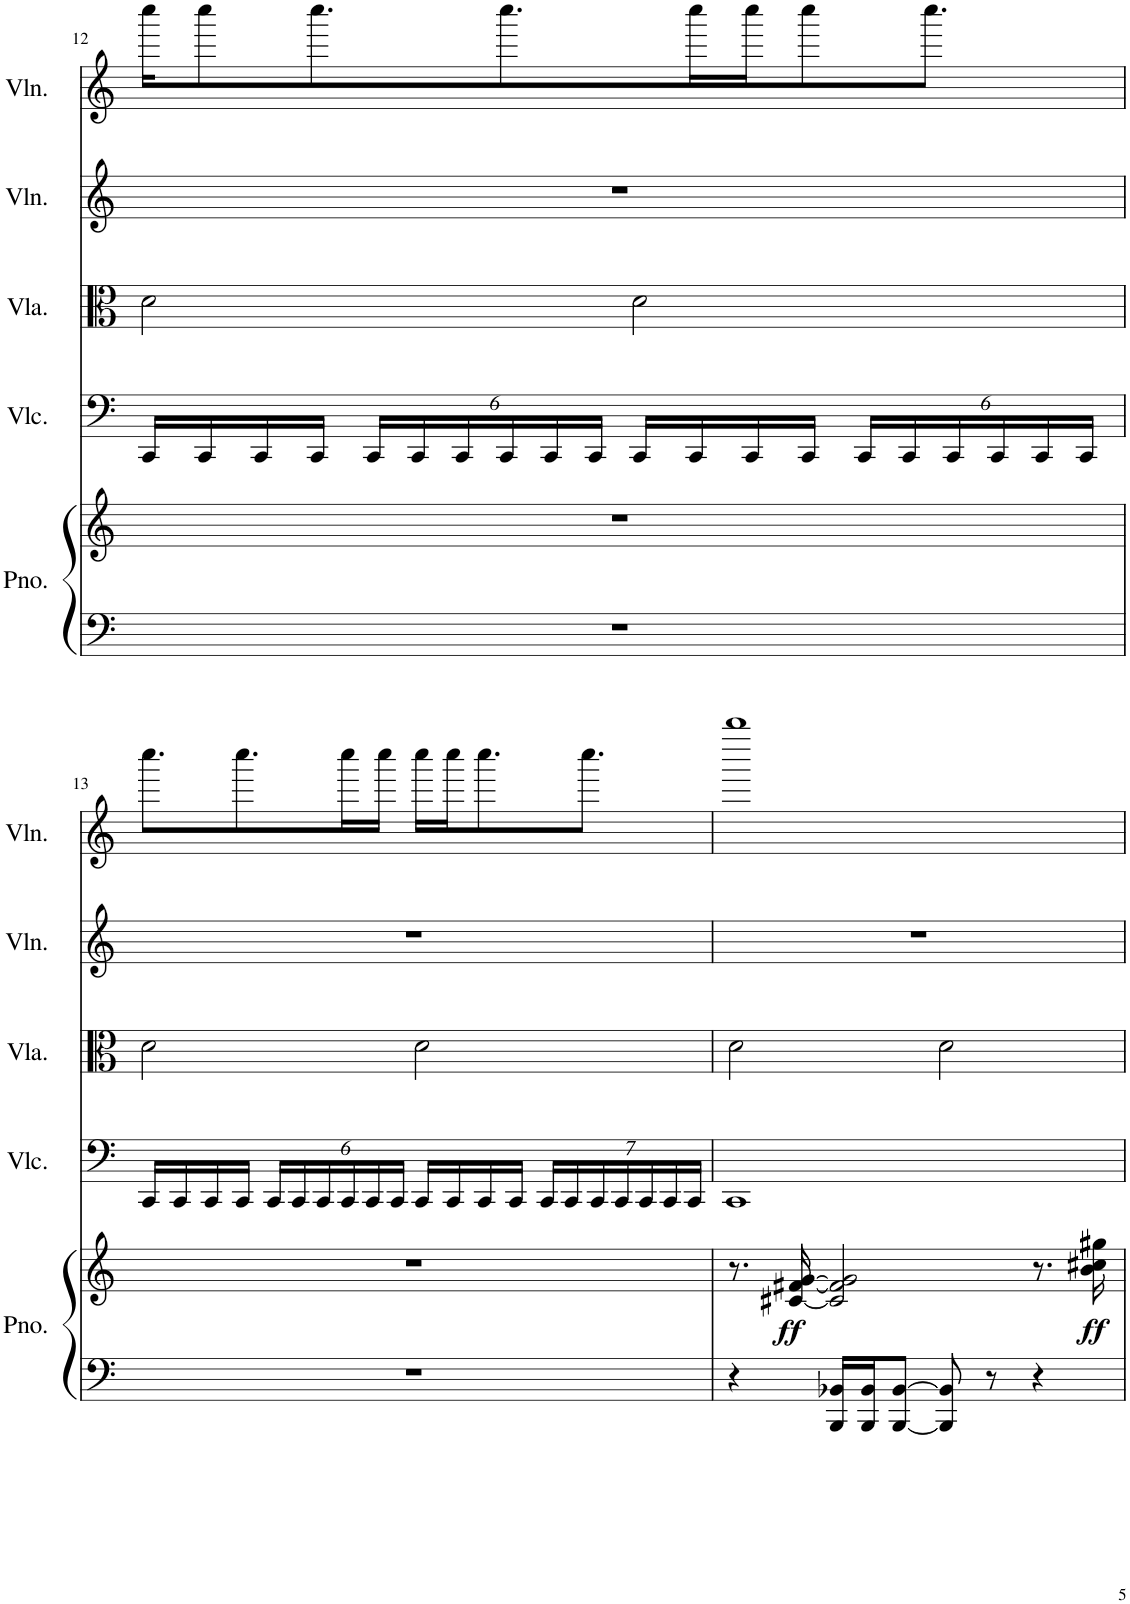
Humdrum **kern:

**kern	**kern	**dynam	**kern	**kern	**kern	**kern
*part5	*part5	*part5	*part4	*part3	*part2	*part1
*staff6	*staff5	*staff5/6	*staff4	*staff3	*staff2	*staff1
*I"Piano	*	*	*I"Violoncello	*I"Viola	*I"Violin	*I"Violin
*I'Pno.	*	*	*I'Vlc.	*I'Vla.	*I'Vln.	*I'Vln.
!!LO:PB:g=z
*clefF4	*clefG2	*	*clefF4	*clefC3	*clefG2	*clefG2
*k[]	*k[]	*	*k[]	*k[]	*k[]	*k[]
*M4/4	*M4/4	*	*M4/4	*M4/4	*M4/4	*M4/4
=12	=12	=12	=12	=12	=12	=12
1r	1r	.	16CC/LL	2d\	1r	16cccc\KL
.	.	.	16CC/	.	.	8cccc\
.	.	.	16CC/	.	.	.
.	.	.	16CC/JJ	.	.	8.cccc\
*	*	*	*Xbrackettup	*	*	*
.	.	.	24CC/LL	.	.	.
.	.	.	24CC/	.	.	.
.	.	.	24CC/	.	.	.
.	.	.	24CC/	.	.	8.cccc\
.	.	.	24CC/	.	.	.
.	.	.	24CC/JJ	.	.	.
.	.	.	16CC/LL	2d\	.	.
.	.	.	16CC/	.	.	16cccc\L
.	.	.	16CC/	.	.	16cccc\J
.	.	.	16CC/JJ	.	.	8cccc\
.	.	.	24CC/LL	.	.	.
.	.	.	24CC/	.	.	.
.	.	.	.	.	.	8.cccc\J
.	.	.	24CC/	.	.	.
.	.	.	24CC/	.	.	.
.	.	.	24CC/	.	.	.
.	.	.	24CC/JJ	.	.	.
!!LO:LB:g=z
=13	=13	=13	=13	=13	=13	=13
1r	1r	.	16CC/LL	2d\	1r	8.cccc\L
.	.	.	16CC/	.	.	.
.	.	.	16CC/	.	.	.
.	.	.	16CC/JJ	.	.	8.cccc\
.	.	.	24CC/LL	.	.	.
.	.	.	24CC/	.	.	.
.	.	.	24CC/	.	.	.
.	.	.	24CC/	.	.	16cccc\L
.	.	.	24CC/	.	.	.
.	.	.	.	.	.	16cccc\JJ
.	.	.	24CC/JJ	.	.	.
.	.	.	16CC/LL	2d\	.	16cccc\LL
.	.	.	16CC/	.	.	16cccc\J
.	.	.	16CC/	.	.	8.cccc\
.	.	.	16CC/JJ	.	.	.
.	.	.	28CC/LL	.	.	.
.	.	.	28CC/	.	.	.
.	.	.	.	.	.	8.cccc\J
.	.	.	28CC/	.	.	.
.	.	.	28CC/	.	.	.
.	.	.	28CC/	.	.	.
.	.	.	28CC/	.	.	.
.	.	.	28CC/JJ	.	.	.
=14	=14	=14	=14	=14	=14	=14
4r	8.r	.	1CC	2d\	1r	1bbbb
!	!	!LO:DY:b	!	!	!	!
.	[16c#X/ [16f#X/ [16g/	ff	.	.	.	.
16BBB/ 16BB-X/LL	2c#/] 2f#/] 2g/]	.	.	.	.	.
16BBB/ 16BB-/J	.	.	.	.	.	.
[8BBB/ [8BB-/J	.	.	.	.	.	.
8BBB/] 8BB-/]	.	.	.	2d\	.	.
8r	.	.	.	.	.	.
4r	8.r	.	.	.	.	.
!	!	!LO:DY:b	!	!	!	!
.	16b\ 16cc#X\ 16gg#X\	ff	.	.	.	.
=	=	=	=	=	=	=
*-	*-	*-	*-	*-	*-	*-
